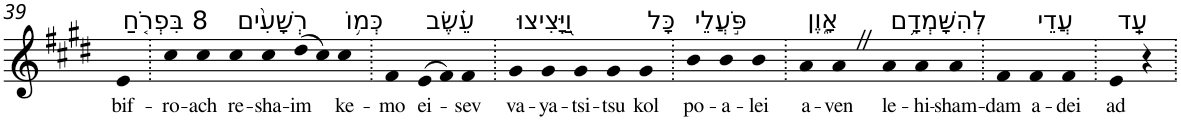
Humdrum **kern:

**kern	**text
*part1	*part1
*staff1	*staff1
*I"Piano	*
*I'Pno	*
!!LO:PB:g=z
*clefG2	*
*k[f#c#g#d#]	*
*E:	*
=39	=39
!LO:TX:a:t=8 בִּפְרֹ֤חַ	!
!	!LO:LY:b
4e	bif-
=40.	=40.
!	!LO:LY:b
4cc#	-ro-
!	!LO:LY:b
4cc#	-ach
!LO:TX:a:t=רְשָׁעִ֨ים	!
!	!LO:LY:b
4cc#	re-
!	!LO:LY:b
4cc#	-sha-
!	!LO:LY:b
(>8dd#	-im
8cc#)	.
!LO:TX:a:t=כְּמ֥וֹ	!
!	!LO:LY:b
4cc#	ke-
=41.	=41.
!	!LO:LY:b
4f#	-mo
!LO:TX:a:t=עֵ֗שֶׂב	!
!	!LO:LY:b
(>8e	ei-
8f#)	.
!	!LO:LY:b
4f#	-sev
=42.	=42.
!LO:TX:a:t=וַ֭יָּצִיצוּ	!
!	!LO:LY:b
4g#	va-
!	!LO:LY:b
4g#	-ya-
!	!LO:LY:b
4g#	-tsi-
!	!LO:LY:b
4g#	-tsu
!LO:TX:a:t=כָּל	!
!	!LO:LY:b
4g#	kol
=43.	=43.
!LO:TX:a:t=פֹּ֣עֲלֵי	!
!	!LO:LY:b
4b	po-
!	!LO:LY:b
4b	-a-
!	!LO:LY:b
4b	-lei
=44.	=44.
!LO:TX:a:t=אָ֑וֶן	!
!	!LO:LY:b
4a	a-
!	!LO:LY:b
4aZ	-ven
!LO:TX:a:t=לְהִשָּׁמְדָ֥ם	!
!	!LO:LY:b
4a	le-
!	!LO:LY:b
4a	-hi-
!	!LO:LY:b
4a	-sham-
=45.	=45.
!	!LO:LY:b
4f#	-dam
!LO:TX:a:t=עֲדֵי	!
!	!LO:LY:b
4f#	a-
!	!LO:LY:b
4f#	-dei
=46.	=46.
!LO:TX:a:t=עַֽד	!
!	!LO:LY:b
4e	ad
4r	.
=.	=.
*-	*-
